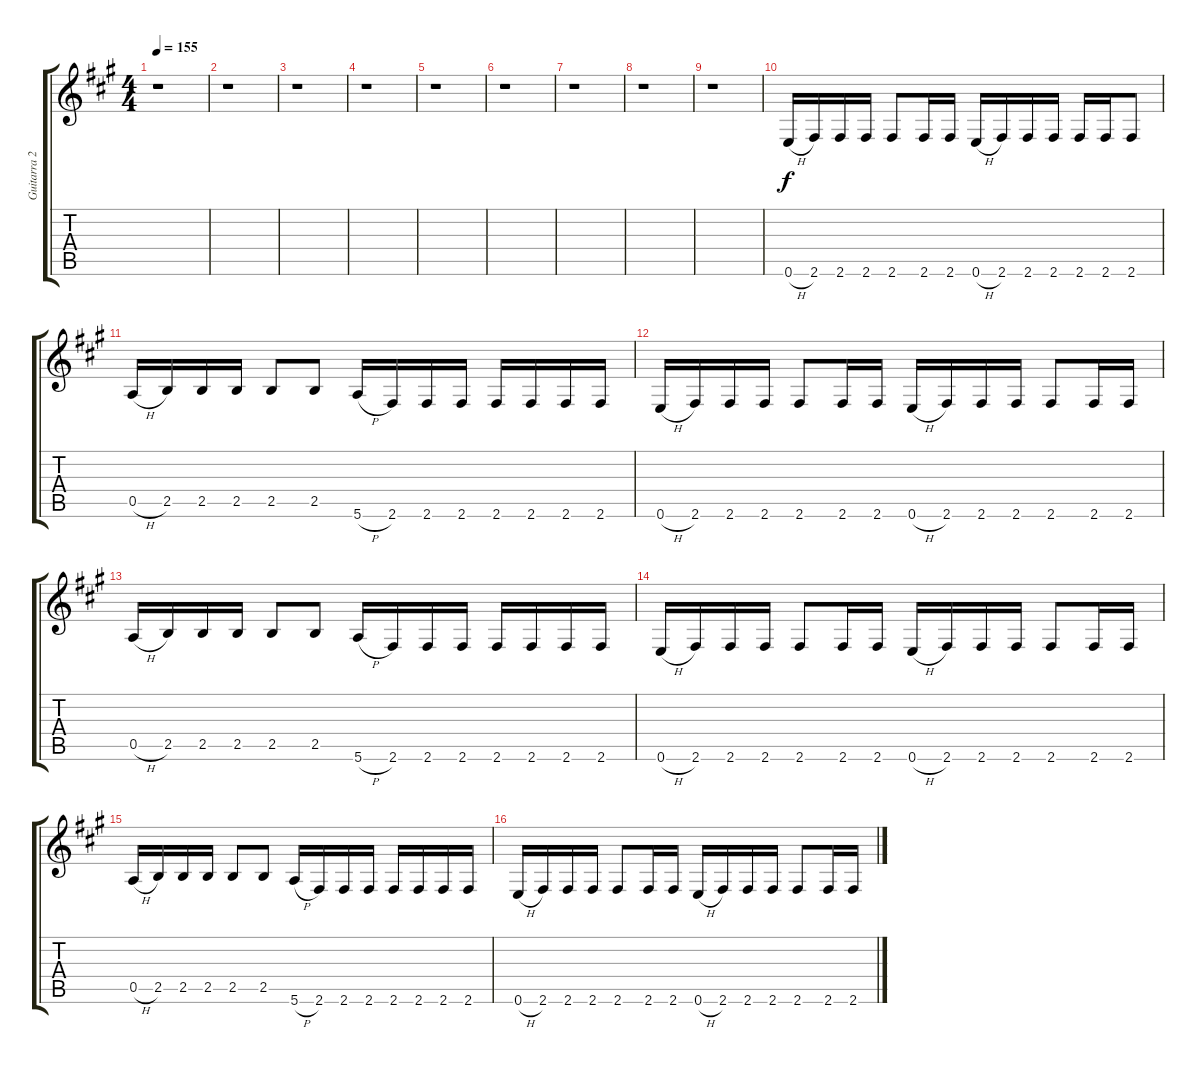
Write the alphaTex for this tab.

\track ("Guitarra 2" "Guitarra 2") {instrument distortionguitar}
\staff {score tabs}
\tuning (E4 B3 G3 D3 A2 E2) {hide}
\ts (4 4)
\tempo 155
\clef g2
\ks f#minor
r.1{dy f} |
r.1 |
r.1 |
r.1 |
r.1 |
r.1 |
r.1 |
r.1 |
r.1 |
0.6{h}.16 2.6.16 2.6.16 2.6.16 2.6.8 2.6.16 2.6.16 0.6{h}.16 2.6.16 2.6.16 2.6.16 2.6.16 2.6.16 2.6.8 |
0.5{h}.16 2.5.16 2.5.16 2.5.16 2.5.8 2.5.8 5.6{h}.16 2.6.16 2.6.16 2.6.16 2.6.16 2.6.16 2.6.16 2.6.16 |
0.6{h}.16 2.6.16 2.6.16 2.6.16 2.6.8 2.6.16 2.6.16 0.6{h}.16 2.6.16 2.6.16 2.6.16 2.6.8 2.6.16 2.6.16 |
0.5{h}.16 2.5.16 2.5.16 2.5.16 2.5.8 2.5.8 5.6{h}.16 2.6.16 2.6.16 2.6.16 2.6.16 2.6.16 2.6.16 2.6.16 |
0.6{h}.16 2.6.16 2.6.16 2.6.16 2.6.8 2.6.16 2.6.16 0.6{h}.16 2.6.16 2.6.16 2.6.16 2.6.8 2.6.16 2.6.16 |
0.5{h}.16 2.5.16 2.5.16 2.5.16 2.5.8 2.5.8 5.6{h}.16 2.6.16 2.6.16 2.6.16 2.6.16 2.6.16 2.6.16 2.6.16 |
0.6{h}.16 2.6.16 2.6.16 2.6.16 2.6.8 2.6.16 2.6.16 0.6{h}.16 2.6.16 2.6.16 2.6.16 2.6.8 2.6.16 2.6.16
